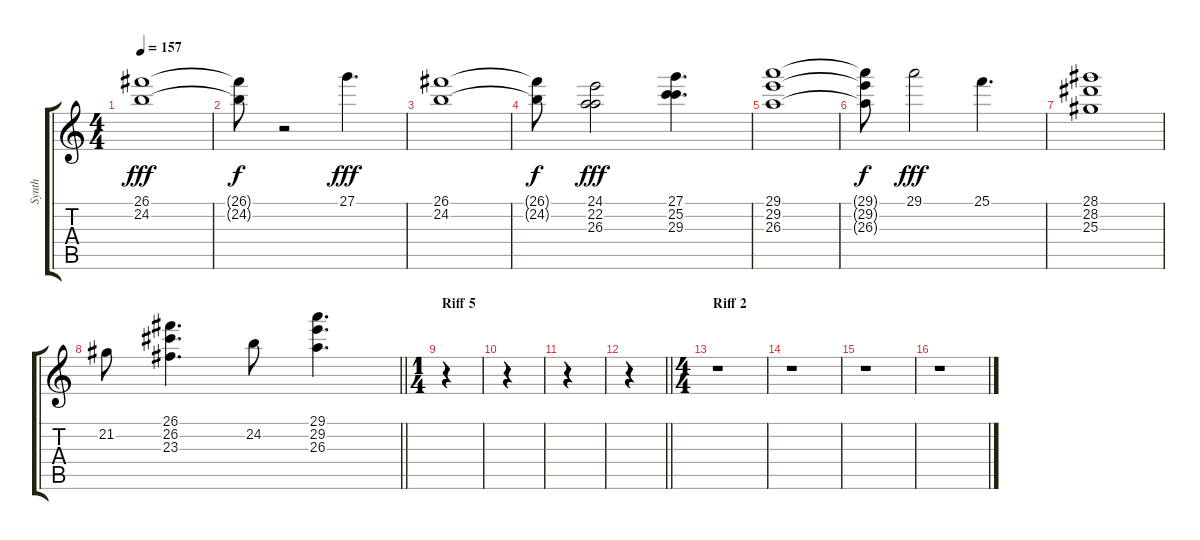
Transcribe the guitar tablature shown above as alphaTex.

\track ("Synth" "Synth") {instrument lead1square}
\staff {score tabs}
\tuning (E4 B3 G3 D3 A2 E2) {hide}
\ts (4 4)
\tempo 157
\clef g2
\ks c
(26.1 24.2).1{dy fff} |
(26.1{t} 24.2{t}).8{dy f} r.2 27.1.4{d dy fff} |
(26.1 24.2).1 |
(26.1{t} 24.2{t}).8{dy f} (24.1 22.2 26.3).2{dy fff} (27.1 25.2 29.3).4{d} |
(29.1 29.2 26.3).1 |
(29.1{t} 29.2{t} 26.3{t}).8{dy f} 29.1.2{dy fff} 25.1.4{d} |
(28.1 28.2 25.3).1 |
\barLineRight lightlight
21.2.8 (26.1 26.2 23.3).4{d} 24.2.8 (29.1 29.2 26.3).4{d} |
\ts (1 4)
\section ("" "Riff 5")
r.4 |
r.4 |
r.4 |
\barLineRight lightlight
r.4 |
\ts (4 4)
\section ("" "Riff 2")
r.1 |
r.1 |
r.1 |
r.1
